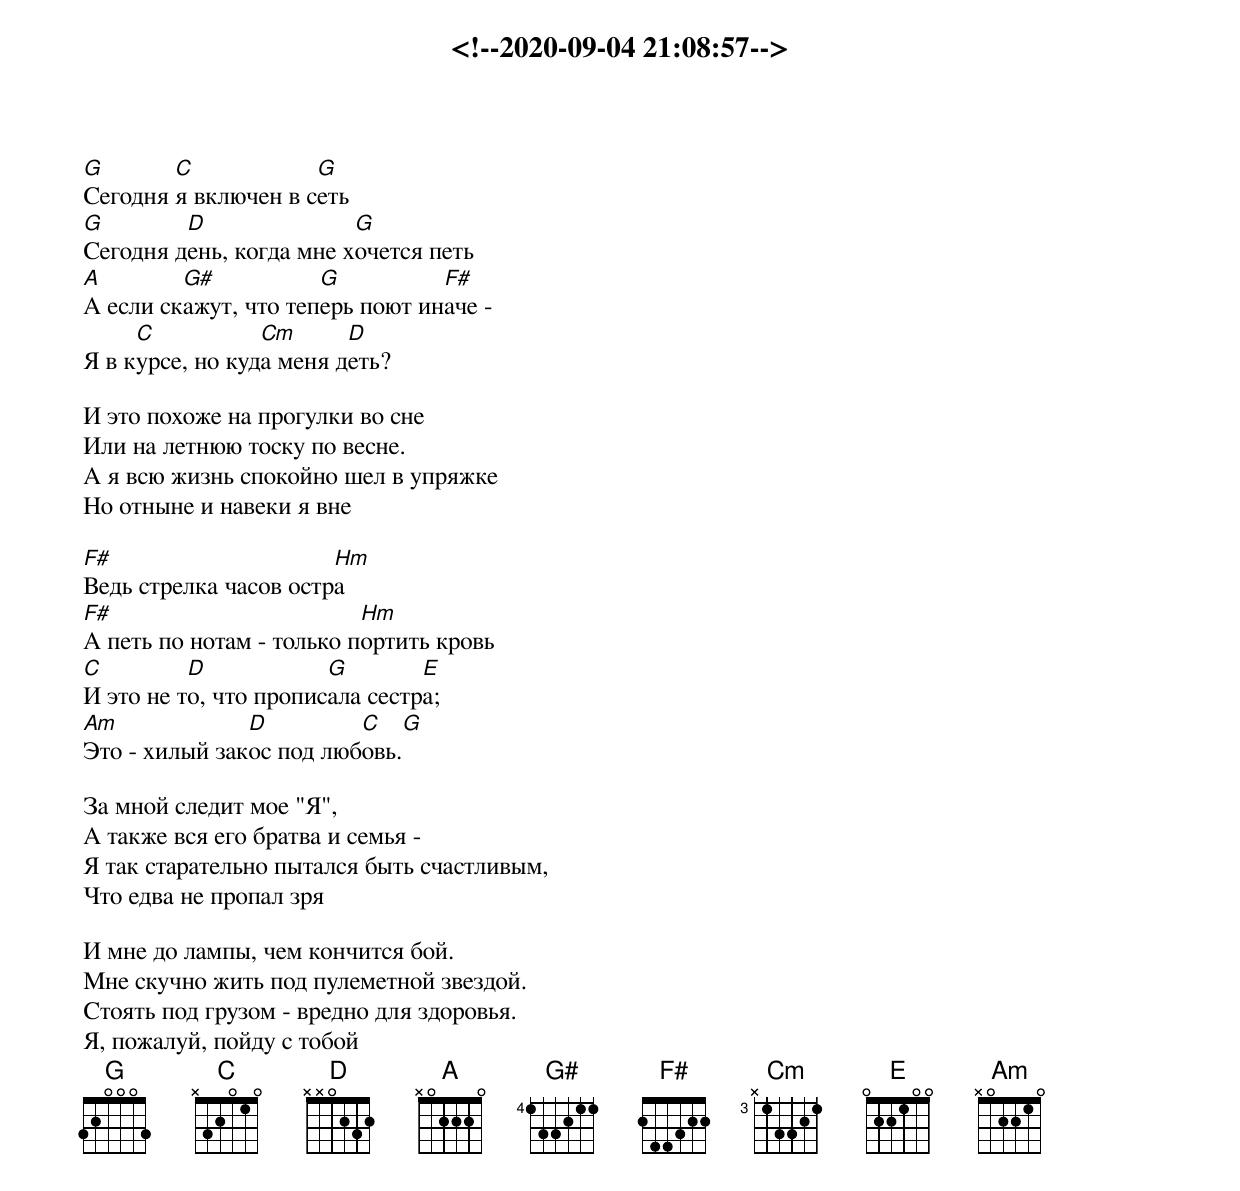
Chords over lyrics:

<!--2020-09-04 21:08:57-->
G       C            G
Сегодня я включен в сеть
G        D               G
Сегодня день, когда мне хочется петь
A        G#           G          F#
А если скажут, что теперь поют иначе -
     C           Cm      D
Я в курсе, но куда меня деть?

И это похоже на прогулки во сне
Или на летнюю тоску по весне.
А я всю жизнь спокойно шел в упряжке
Но отныне и навеки я вне

F#                     Hm
Ведь стрелка часов остра
F#                        Hm
А петь по нотам - только портить кровь
C         D            G        E
И это не то, что прописала сестра;
Am             D         C   G
Это - хилый закос под любовь.

За мной следит мое "Я",
А также вся его братва и семья -
Я так старательно пытался быть счастливым,
Что едва не пропал зря

И мне до лампы, чем кончится бой.
Мне скучно жить под пулеметной звездой.
Стоять под грузом - вредно для здоровья.
Я, пожалуй, пойду с тобой
